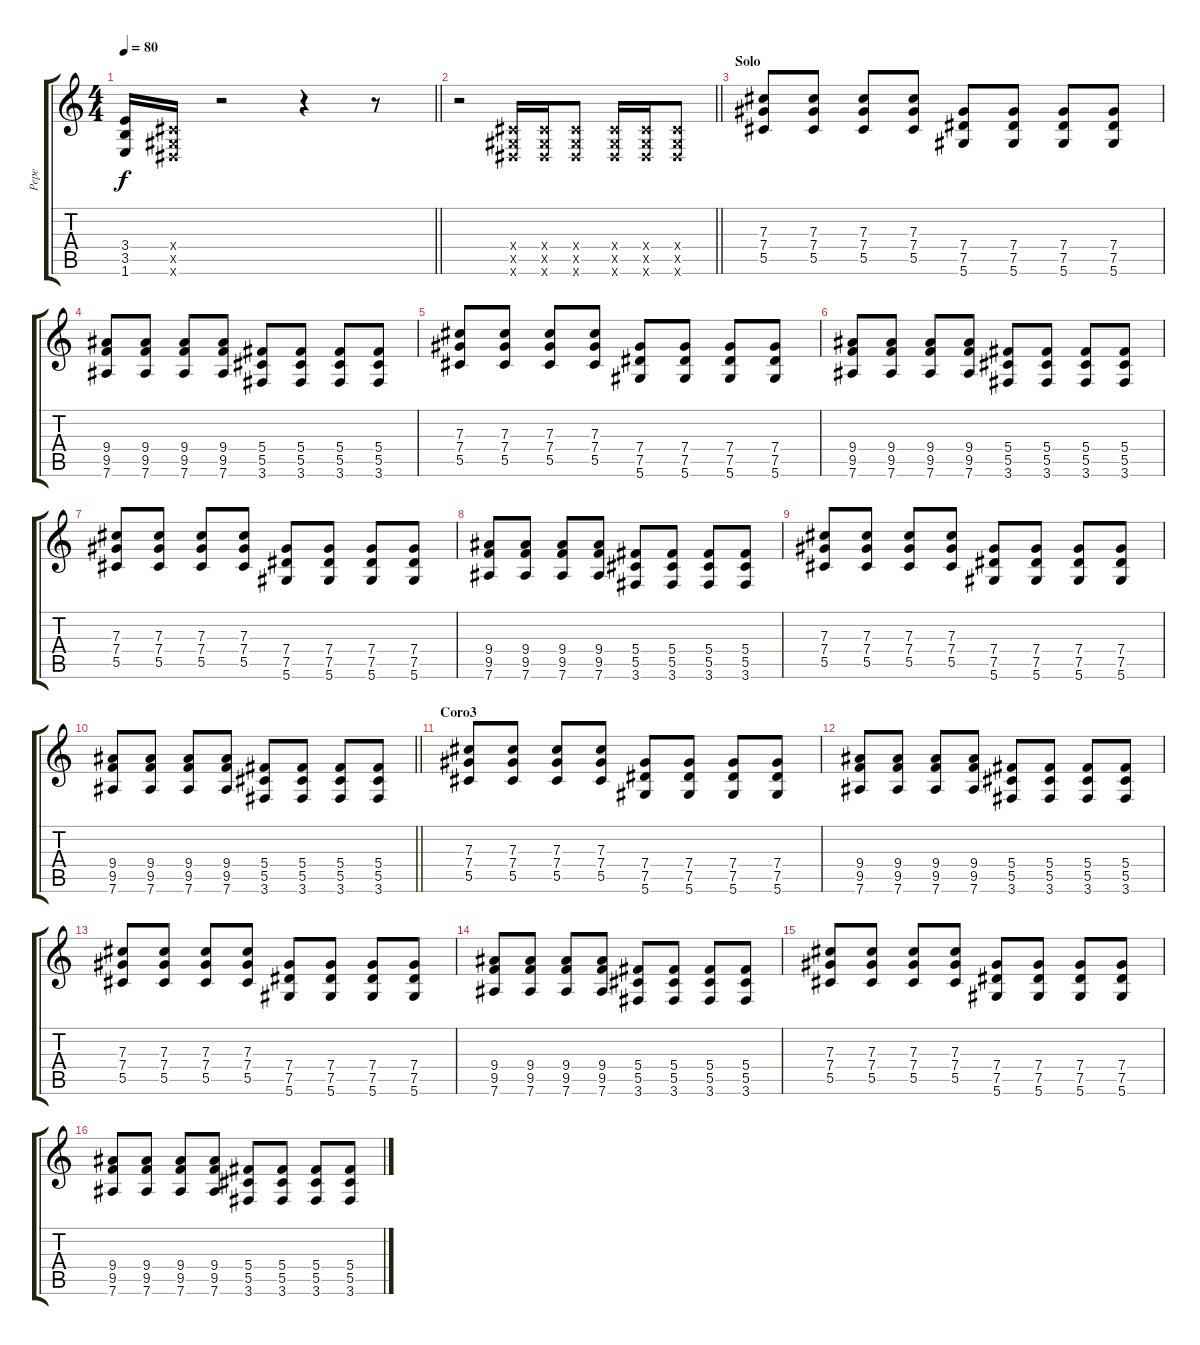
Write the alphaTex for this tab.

\track ("Pepe" "Pepe") {instrument distortionguitar}
\staff {score tabs}
\tuning (Eb4 Bb3 Gb3 Db3 Ab2 Eb2) {hide}
\ts (4 4)
\tempo 80
\clef g2
\barLineRight lightlight
\ks c
(3.4 3.5 1.6).16{dy f} (0.4{x} 0.5{x} 0.6{x}).16 r.2 r.4 r.8 |
\barLineRight lightlight
r.2 (0.4{x} 0.5{x} 0.6{x}).16 (0.4{x} 0.5{x} 0.6{x}).16 (0.4{x} 0.5{x} 0.6{x}).8 (0.4{x} 0.5{x} 0.6{x}).16 (0.4{x} 0.5{x} 0.6{x}).16 (0.4{x} 0.5{x} 0.6{x}).8 |
\section ("" "Solo")
(7.3 7.4 5.5).8 (7.3 7.4 5.5).8 (7.3 7.4 5.5).8 (7.3 7.4 5.5).8 (7.4 7.5 5.6).8 (7.4 7.5 5.6).8 (7.4 7.5 5.6).8 (7.4 7.5 5.6).8 |
(9.4 9.5 7.6).8 (9.4 9.5 7.6).8 (9.4 9.5 7.6).8 (9.4 9.5 7.6).8 (5.4 5.5 3.6).8 (5.4 5.5 3.6).8 (5.4 5.5 3.6).8 (5.4 5.5 3.6).8 |
(7.3 7.4 5.5).8 (7.3 7.4 5.5).8 (7.3 7.4 5.5).8 (7.3 7.4 5.5).8 (7.4 7.5 5.6).8 (7.4 7.5 5.6).8 (7.4 7.5 5.6).8 (7.4 7.5 5.6).8 |
(9.4 9.5 7.6).8 (9.4 9.5 7.6).8 (9.4 9.5 7.6).8 (9.4 9.5 7.6).8 (5.4 5.5 3.6).8 (5.4 5.5 3.6).8 (5.4 5.5 3.6).8 (5.4 5.5 3.6).8 |
(7.3 7.4 5.5).8 (7.3 7.4 5.5).8 (7.3 7.4 5.5).8 (7.3 7.4 5.5).8 (7.4 7.5 5.6).8 (7.4 7.5 5.6).8 (7.4 7.5 5.6).8 (7.4 7.5 5.6).8 |
(9.4 9.5 7.6).8 (9.4 9.5 7.6).8 (9.4 9.5 7.6).8 (9.4 9.5 7.6).8 (5.4 5.5 3.6).8 (5.4 5.5 3.6).8 (5.4 5.5 3.6).8 (5.4 5.5 3.6).8 |
(7.3 7.4 5.5).8 (7.3 7.4 5.5).8 (7.3 7.4 5.5).8 (7.3 7.4 5.5).8 (7.4 7.5 5.6).8 (7.4 7.5 5.6).8 (7.4 7.5 5.6).8 (7.4 7.5 5.6).8 |
\barLineRight lightlight
(9.4 9.5 7.6).8 (9.4 9.5 7.6).8 (9.4 9.5 7.6).8 (9.4 9.5 7.6).8 (5.4 5.5 3.6).8 (5.4 5.5 3.6).8 (5.4 5.5 3.6).8 (5.4 5.5 3.6).8 |
\section ("" "Coro3")
(7.3 7.4 5.5).8 (7.3 7.4 5.5).8 (7.3 7.4 5.5).8 (7.3 7.4 5.5).8 (7.4 7.5 5.6).8 (7.4 7.5 5.6).8 (7.4 7.5 5.6).8 (7.4 7.5 5.6).8 |
(9.4 9.5 7.6).8 (9.4 9.5 7.6).8 (9.4 9.5 7.6).8 (9.4 9.5 7.6).8 (5.4 5.5 3.6).8 (5.4 5.5 3.6).8 (5.4 5.5 3.6).8 (5.4 5.5 3.6).8 |
(7.3 7.4 5.5).8 (7.3 7.4 5.5).8 (7.3 7.4 5.5).8 (7.3 7.4 5.5).8 (7.4 7.5 5.6).8 (7.4 7.5 5.6).8 (7.4 7.5 5.6).8 (7.4 7.5 5.6).8 |
(9.4 9.5 7.6).8 (9.4 9.5 7.6).8 (9.4 9.5 7.6).8 (9.4 9.5 7.6).8 (5.4 5.5 3.6).8 (5.4 5.5 3.6).8 (5.4 5.5 3.6).8 (5.4 5.5 3.6).8 |
(7.3 7.4 5.5).8 (7.3 7.4 5.5).8 (7.3 7.4 5.5).8 (7.3 7.4 5.5).8 (7.4 7.5 5.6).8 (7.4 7.5 5.6).8 (7.4 7.5 5.6).8 (7.4 7.5 5.6).8 |
(9.4 9.5 7.6).8 (9.4 9.5 7.6).8 (9.4 9.5 7.6).8 (9.4 9.5 7.6).8 (5.4 5.5 3.6).8 (5.4 5.5 3.6).8 (5.4 5.5 3.6).8 (5.4 5.5 3.6).8
